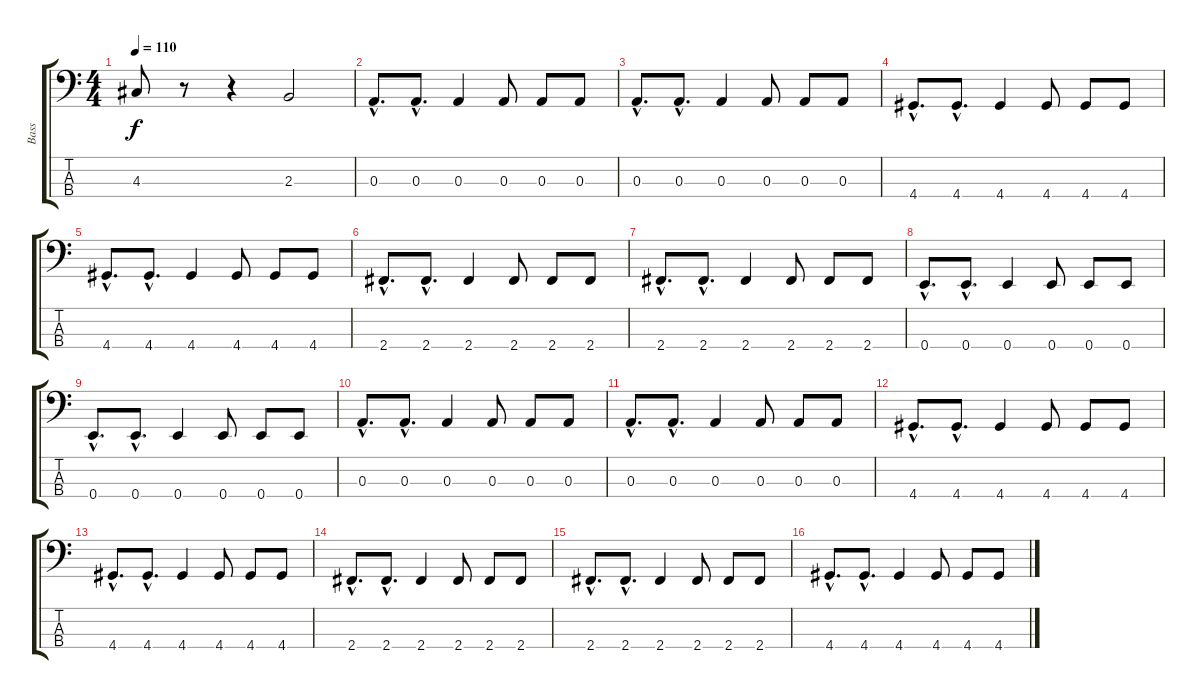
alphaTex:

\track ("Bass" "Bass") {instrument electricbassfinger}
\staff {score tabs}
\tuning (G2 D2 A1 E1) {hide}
\ts (4 4)
\tempo 110
\clef f4
\ks c
4.3.8{dy f} r.8 r.4 2.3.2 |
0.3{hac}.8{d} 0.3{hac}.8{d} 0.3.4 0.3.8 0.3.8 0.3.8 |
0.3{hac}.8{d} 0.3{hac}.8{d} 0.3.4 0.3.8 0.3.8 0.3.8 |
4.4{hac}.8{d} 4.4{hac}.8{d} 4.4.4 4.4.8 4.4.8 4.4.8 |
4.4{hac}.8{d} 4.4{hac}.8{d} 4.4.4 4.4.8 4.4.8 4.4.8 |
2.4{hac}.8{d} 2.4{hac}.8{d} 2.4.4 2.4.8 2.4.8 2.4.8 |
2.4{hac}.8{d} 2.4{hac}.8{d} 2.4.4 2.4.8 2.4.8 2.4.8 |
0.4{hac}.8{d} 0.4{hac}.8{d} 0.4.4 0.4.8 0.4.8 0.4.8 |
0.4{hac}.8{d} 0.4{hac}.8{d} 0.4.4 0.4.8 0.4.8 0.4.8 |
0.3{hac}.8{d} 0.3{hac}.8{d} 0.3.4 0.3.8 0.3.8 0.3.8 |
0.3{hac}.8{d} 0.3{hac}.8{d} 0.3.4 0.3.8 0.3.8 0.3.8 |
4.4{hac}.8{d} 4.4{hac}.8{d} 4.4.4 4.4.8 4.4.8 4.4.8 |
4.4{hac}.8{d} 4.4{hac}.8{d} 4.4.4 4.4.8 4.4.8 4.4.8 |
2.4{hac}.8{d} 2.4{hac}.8{d} 2.4.4 2.4.8 2.4.8 2.4.8 |
2.4{hac}.8{d} 2.4{hac}.8{d} 2.4.4 2.4.8 2.4.8 2.4.8 |
4.4{hac}.8{d} 4.4{hac}.8{d} 4.4.4 4.4.8 4.4.8 4.4.8
